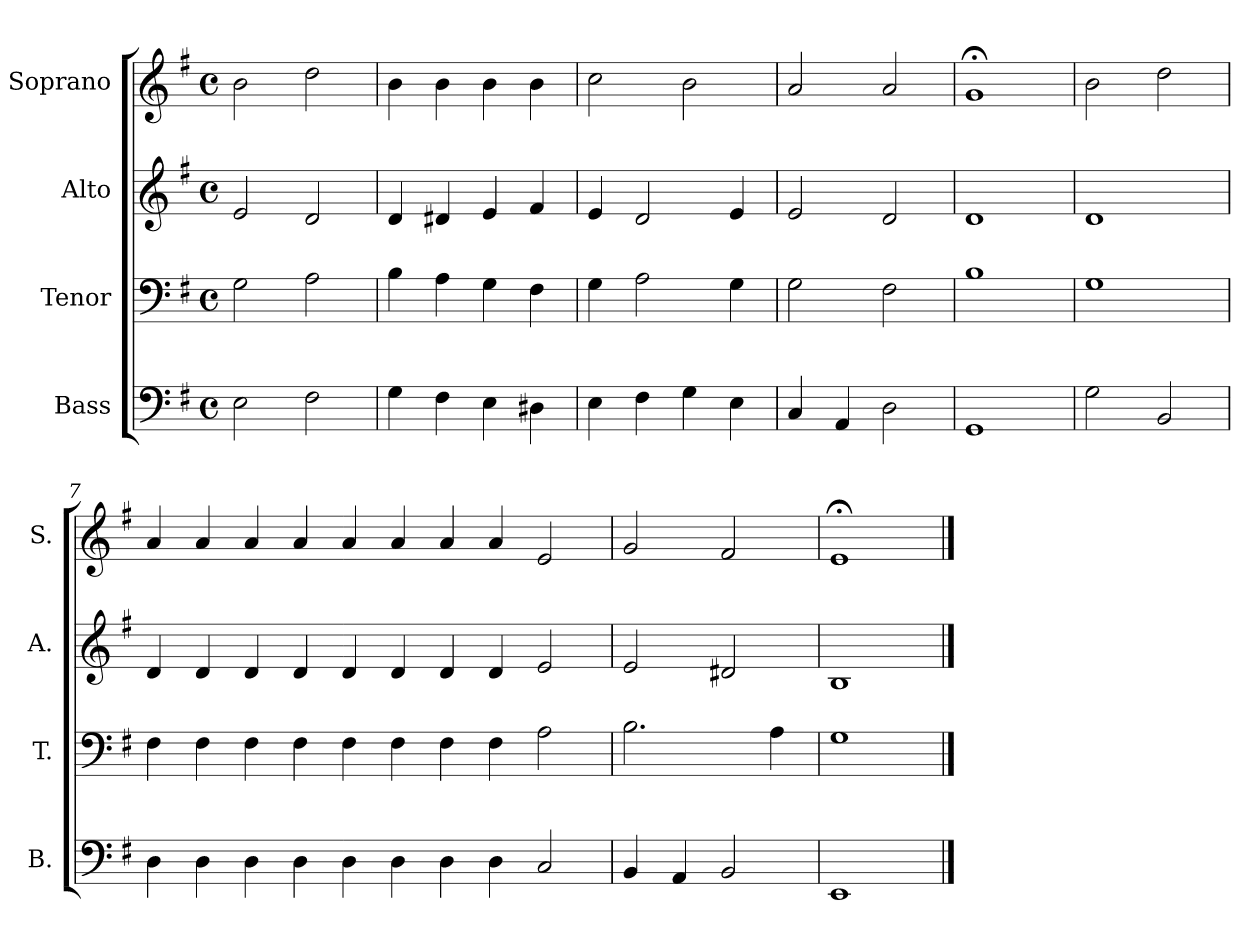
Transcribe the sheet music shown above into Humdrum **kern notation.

**kern	**kern	**kern	**kern
*part4	*part3	*part2	*part1
*staff4	*staff3	*staff2	*staff1
*I"Bass	*I"Tenor	*I"Alto	*I"Soprano
*I'B.	*I'T.	*I'A.	*I'S.
*clefF4	*clefF4	*clefG2	*clefG2
*k[f#]	*k[f#]	*k[f#]	*k[f#]
*e:	*e:	*e:	*e:
*M4/4	*M4/4	*M4/4	*M4/4
*met(c)	*met(c)	*met(c)	*met(c)
=1	=1	=1	=1
2E\	2G\	2e/	2b\
2F#\	2A\	2d/	2dd\
=2	=2	=2	=2
4G\	4B\	4d/	4b\
4F#\	4A\	4d#X/	4b\
4E\	4G\	4e/	4b\
4D#X\	4F#\	4f#/	4b\
=3	=3	=3	=3
4E\	4G\	4e/	2cc\
4F#\	2A\	2d/	.
4G\	.	.	2b\
4E\	4G\	4e/	.
=4	=4	=4	=4
4C/	2G\	2e/	2a/
4AA/	.	.	.
2D\	2F#\	2d/	2a/
=5	=5	=5	=5
1GG	1B	1d	1g;<
!!LO:LB:g=z
=6	=6	=6	=6
2G\	1G	1d	2b\
2BB/	.	.	2dd\
=7	=7	=7	=7
4D\	4F#\	4d/	4a/
4D\	4F#\	4d/	4a/
4D\	4F#\	4d/	4a/
4D\	4F#\	4d/	4a/
4D\	4F#\	4d/	4a/
4D\	4F#\	4d/	4a/
4D\	4F#\	4d/	4a/
4D\	4F#\	4d/	4a/
2C/	2A\	2e/	2e/
=8	=8	=8	=8
4BB/	2.B\	2e/	2g/
4AA/	.	.	.
2BB/	.	2d#X/	2f#/
.	4A\	.	.
=9	=9	=9	=9
1EE	1G	1B	1e;<
==	==	==	==
*-	*-	*-	*-
